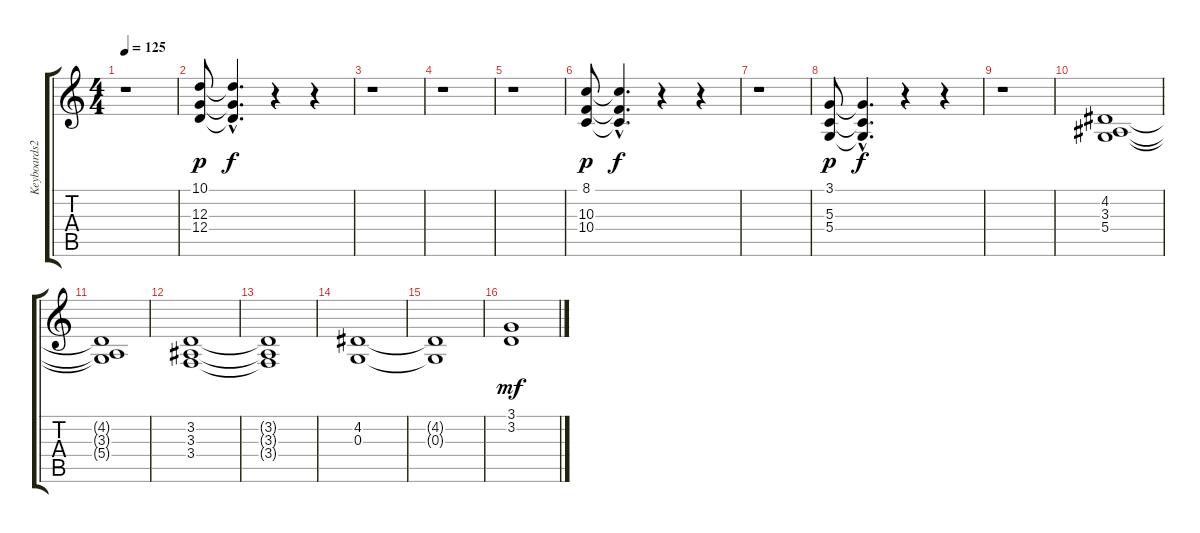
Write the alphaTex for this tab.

\track ("Keyboards2" "Keyboards2") {instrument pad8sweep}
\staff {score tabs}
\tuning (E4 B3 G3 D3 A2 E2) {hide}
\ts (4 4)
\tempo 125
\clef g2
\ks c
r.1{dy f} |
(10.1 12.3 12.4).8{dy p volume 16 balance 8 instrument pad4choir} (10.1{hac t} 12.3{hac t} 12.4{hac t}).4{d dy f} r.4 r.4 |
r.1 |
r.1 |
r.1 |
(8.1 10.3 10.4).8{dy p volume 16 instrument pad4choir} (8.1{hac t} 10.3{hac t} 10.4{hac t}).4{d dy f} r.4 r.4 |
r.1 |
(3.1 5.3 5.4).8{dy p volume 16 instrument pad4choir} (3.1{hac t} 5.3{hac t} 5.4{hac t}).4{d dy f} r.4 r.4 |
r.1{volume 13 instrument pad8sweep} |
(4.2 3.3 5.4).1 |
(4.2{t} 3.3{t} 5.4{t}).1 |
(3.2 3.3 3.4).1 |
(3.2{t} 3.3{t} 3.4{t}).1 |
(4.2 0.3).1 |
(4.2{t} 0.3{t}).1 |
(3.1 3.2).1{dy mf}
